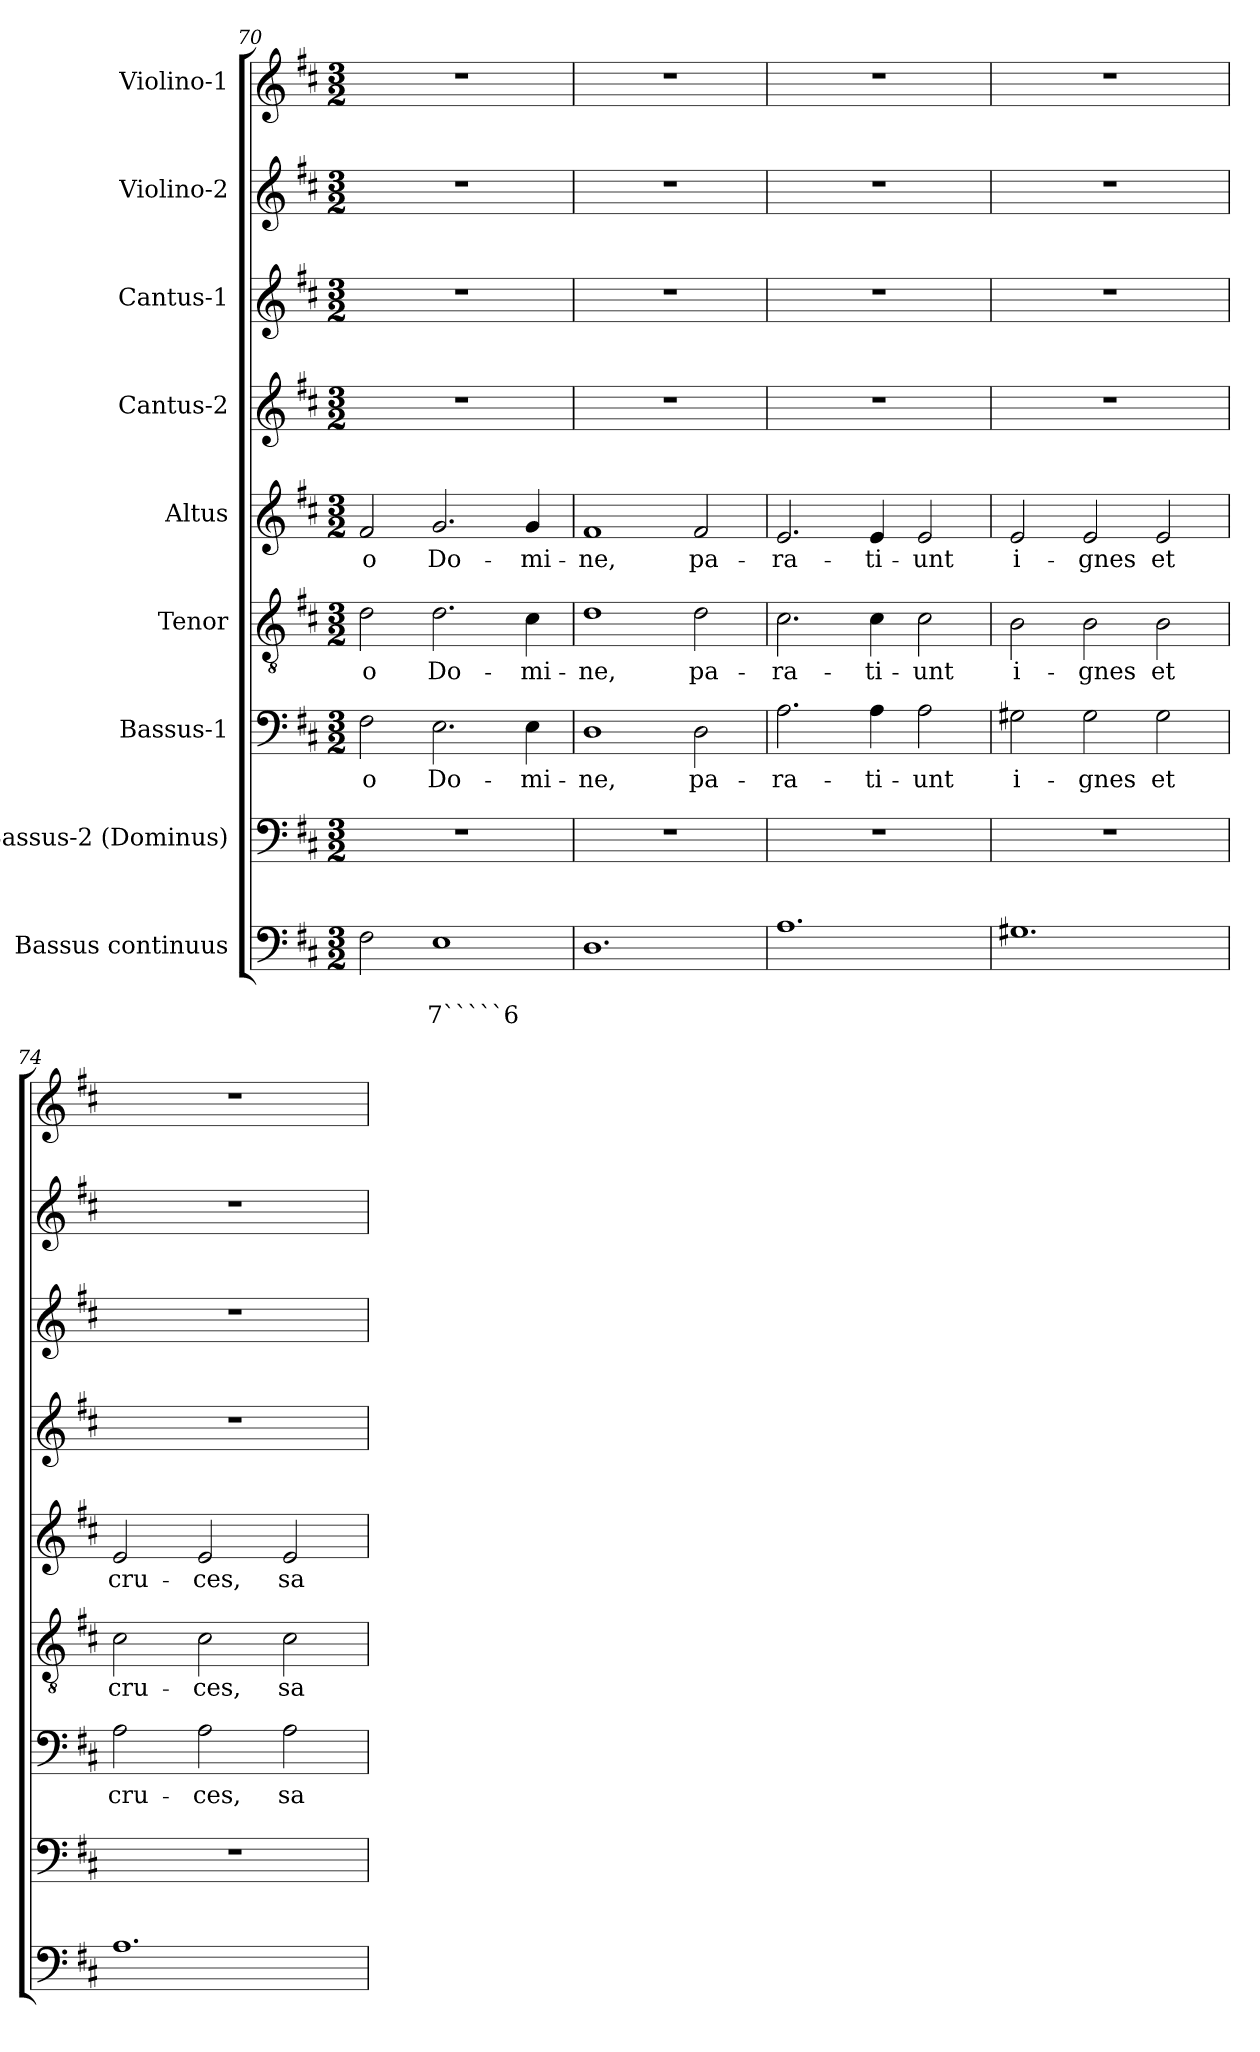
**kern	**text	**text	**kern	**kern	**text	**kern	**text	**kern	**text	**kern	**kern	**kern	**kern
*part9	*part9	*part9	*part8	*part7	*part7	*part6	*part6	*part5	*part5	*part4	*part3	*part2	*part1
*staff9	*staff9	*staff9	*staff8	*staff7	*staff7	*staff6	*staff6	*staff5	*staff5	*staff4	*staff3	*staff2	*staff1
*I"Bassus continuus	*	*	*I"Bassus-2 (Dominus)	*I"Bassus-1	*	*I"Tenor	*	*I"Altus	*	*I"Cantus-2	*I"Cantus-1	*I"Violino-2	*I"Violino-1
*clefF4	*	*	*clefF4	*clefF4	*	*clefGv2	*	*clefG2	*	*clefG2	*clefG2	*clefG2	*clefG2
*k[f#c#]	*	*	*k[f#c#]	*k[f#c#]	*	*k[f#c#]	*	*k[f#c#]	*	*k[f#c#]	*k[f#c#]	*k[f#c#]	*k[f#c#]
*D:	*	*	*D:	*D:	*	*D:	*	*D:	*	*D:	*D:	*D:	*D:
*M3/2	*	*	*M3/2	*M3/2	*	*M3/2	*	*M3/2	*	*M3/2	*M3/2	*M3/2	*M3/2
=70	=70	=70	=70	=70	=70	=70	=70	=70	=70	=70	=70	=70	=70
!	!	!	!	!	!LO:LY:b	!	!LO:LY:b	!	!LO:LY:b	!	!	!	!
2F#\	.	.	1.r	2F#\	o	2d\	o	2f#/	o	1.r	1.r	1.r	1.r
!	!	!LO:LY:b	!	!	!LO:LY:b	!	!LO:LY:b	!	!LO:LY:b	!	!	!	!
1E	.	7`````6	.	2.E\	Do-	2.d\	Do-	2.g/	Do-	.	.	.	.
!	!	!	!	!	!LO:LY:b	!	!LO:LY:b	!	!LO:LY:b	!	!	!	!
.	.	.	.	4E\	-mi-	4c#\	-mi-	4g/	-mi-	.	.	.	.
=71	=71	=71	=71	=71	=71	=71	=71	=71	=71	=71	=71	=71	=71
!	!	!	!	!	!LO:LY:b	!	!LO:LY:b	!	!LO:LY:b	!	!	!	!
1.D	.	.	1.r	1D	-ne,	1d	-ne,	1f#	-ne,	1.r	1.r	1.r	1.r
!	!	!	!	!	!LO:LY:b	!	!LO:LY:b	!	!LO:LY:b	!	!	!	!
.	.	.	.	2D\	pa-	2d\	pa-	2f#/	pa-	.	.	.	.
=72	=72	=72	=72	=72	=72	=72	=72	=72	=72	=72	=72	=72	=72
!	!	!	!	!	!LO:LY:b	!	!LO:LY:b	!	!LO:LY:b	!	!	!	!
1.A	.	.	1.r	2.A\	-ra-	2.c#\	-ra-	2.e/	-ra-	1.r	1.r	1.r	1.r
!	!	!	!	!	!LO:LY:b	!	!LO:LY:b	!	!LO:LY:b	!	!	!	!
.	.	.	.	4A\	-ti-	4c#\	-ti-	4e/	-ti-	.	.	.	.
!	!	!	!	!	!LO:LY:b	!	!LO:LY:b	!	!LO:LY:b	!	!	!	!
.	.	.	.	2A\	-unt	2c#\	-unt	2e/	-unt	.	.	.	.
=73	=73	=73	=73	=73	=73	=73	=73	=73	=73	=73	=73	=73	=73
!	!	!	!	!	!LO:LY:b	!	!LO:LY:b	!	!LO:LY:b	!	!	!	!
1.G#X	.	.	1.r	2G#X\	i-	2B\	i-	2e/	i-	1.r	1.r	1.r	1.r
!	!	!	!	!	!LO:LY:b	!	!LO:LY:b	!	!LO:LY:b	!	!	!	!
.	.	.	.	2G#\	-gnes	2B\	-gnes	2e/	-gnes	.	.	.	.
!	!	!	!	!	!LO:LY:b	!	!LO:LY:b	!	!LO:LY:b	!	!	!	!
.	.	.	.	2G#\	et	2B\	et	2e/	et	.	.	.	.
=74	=74	=74	=74	=74	=74	=74	=74	=74	=74	=74	=74	=74	=74
!	!	!	!	!	!LO:LY:b	!	!LO:LY:b	!	!LO:LY:b	!	!	!	!
1.A	.	.	1.r	2A\	cru-	2c#\	cru-	2e/	cru-	1.r	1.r	1.r	1.r
!	!	!	!	!	!LO:LY:b	!	!LO:LY:b	!	!LO:LY:b	!	!	!	!
.	.	.	.	2A\	-ces,	2c#\	-ces,	2e/	-ces,	.	.	.	.
!	!	!	!	!	!LO:LY:b	!	!LO:LY:b	!	!LO:LY:b	!	!	!	!
.	.	.	.	2A\	sa-	2c#\	sa-	2e/	sa-	.	.	.	.
=	=	=	=	=	=	=	=	=	=	=	=	=	=
*-	*-	*-	*-	*-	*-	*-	*-	*-	*-	*-	*-	*-	*-
